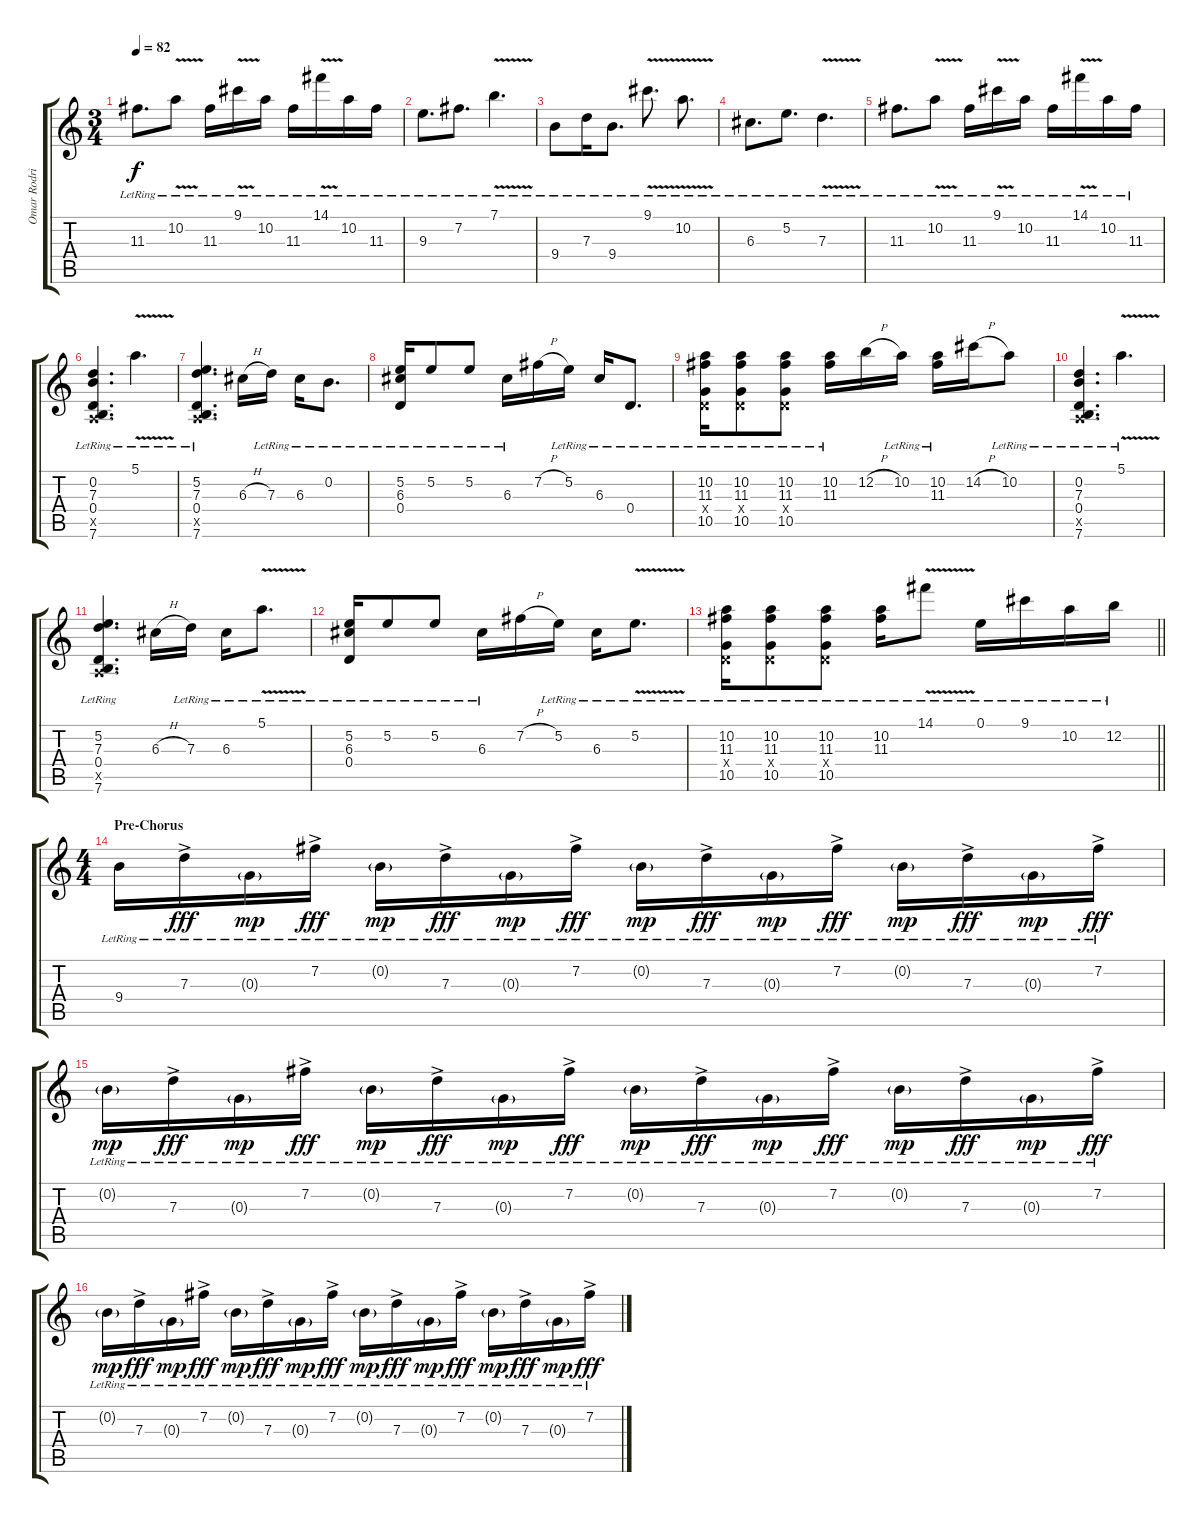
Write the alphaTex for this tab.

\track ("Omar Rodriguez-Lopez - Lead" "Omar Rodri") {instrument distortionguitar}
\staff {score tabs}
\tuning (E4 B3 G3 D3 A2 E2) {hide}
\ts (3 4)
\tempo 82
\clef g2
\ks c
11.3{lr}.8{d dy f} 10.2{v lr}.8 11.3{lr}.16 9.1{v lr}.16 10.2{lr}.16 11.3{lr}.16 14.1{v lr}.16 10.2{lr}.16 11.3{lr}.16 |
9.3{lr}.8{d} 7.2{lr}.8{d} 7.1{v lr}.4{d} |
9.4{lr}.8 7.3{lr}.16 9.4{lr}.8{d} 9.1{v lr}.8{d} 10.2{v lr}.8{d} |
6.3{lr}.8{d} 5.2{lr}.8{d} 7.3{v lr}.4{d} |
11.3{lr}.8{d} 10.2{v lr}.8 11.3{lr}.16 9.1{v lr}.16 10.2{lr}.16 11.3{lr}.16 14.1{v lr}.16 10.2{lr}.16 11.3{lr}.16 |
(0.2{lr} 7.3{lr} 0.4{lr} 0.5{x} 7.6{lr}).4{d} 5.1{v lr}.4{d} |
(5.2{lr} 7.3{lr} 0.4{lr} 0.5{x} 7.6{lr}).4{d} 6.3{h}.16 7.3{lr}.16 6.3{lr}.16 0.2{lr}.8{d} |
(5.2{lr} 6.3{lr} 0.4{lr}).16 5.2{lr}.8 5.2{lr}.8 6.3{lr}.16 7.2{h}.16 5.2{lr}.16 6.3{lr}.16 0.4{lr}.8{d} |
(10.2{lr} 11.3{lr} 0.4{x} 10.5{lr}).16 (10.2{lr} 11.3{lr} 0.4{x} 10.5{lr}).8 (10.2{lr} 11.3{lr} 0.4{x} 10.5{lr}).8 (10.2{lr} 11.3{lr}).16 12.2{h}.16 10.2{lr}.16 (10.2{lr} 11.3{lr}).16 14.2{h}.16 10.2{lr}.8 |
(0.2{lr} 7.3{lr} 0.4{lr} 0.5{x} 7.6{lr}).4{d} 5.1{v lr}.4{d} |
(5.2{lr} 7.3{lr} 0.4{lr} 0.5{x} 7.6{lr}).4{d} 6.3{h}.16 7.3{lr}.16 6.3{lr}.16 5.1{v lr}.8{d} |
(5.2{lr} 6.3{lr} 0.4{lr}).16 5.2{lr}.8 5.2{lr}.8 6.3{lr}.16 7.2{h}.16 5.2{lr}.16 6.3{lr}.16 5.2{v lr}.8{d} |
\barLineRight lightlight
(10.2{lr} 11.3{lr} 0.4{x} 10.5{lr}).16 (10.2{lr} 11.3{lr} 0.4{x} 10.5{lr}).8 (10.2{lr} 11.3{lr} 0.4{x} 10.5{lr}).8 (10.2{lr} 11.3{lr}).16 14.1{v lr}.8 0.1{lr}.16 9.1{lr}.16 10.2{lr}.16 12.2{lr}.16 |
\ts (4 4)
\section ("" "Pre-Chorus")
9.4{lr}.16 7.3{ac lr}.16{dy fff} 0.3{g lr}.16{dy mp} 7.2{ac lr}.16{dy fff} 0.2{g lr}.16{dy mp} 7.3{ac lr}.16{dy fff} 0.3{g lr}.16{dy mp} 7.2{ac lr}.16{dy fff} 0.2{g lr}.16{dy mp} 7.3{ac lr}.16{dy fff} 0.3{g lr}.16{dy mp} 7.2{ac lr}.16{dy fff} 0.2{g lr}.16{dy mp} 7.3{ac lr}.16{dy fff} 0.3{g lr}.16{dy mp} 7.2{ac lr}.16{dy fff} |
0.2{g lr}.16{dy mp} 7.3{ac lr}.16{dy fff} 0.3{g lr}.16{dy mp} 7.2{ac lr}.16{dy fff} 0.2{g lr}.16{dy mp} 7.3{ac lr}.16{dy fff} 0.3{g lr}.16{dy mp} 7.2{ac lr}.16{dy fff} 0.2{g lr}.16{dy mp} 7.3{ac lr}.16{dy fff} 0.3{g lr}.16{dy mp} 7.2{ac lr}.16{dy fff} 0.2{g lr}.16{dy mp} 7.3{ac lr}.16{dy fff} 0.3{g lr}.16{dy mp} 7.2{ac lr}.16{dy fff} |
0.2{g lr}.16{dy mp} 7.3{ac lr}.16{dy fff} 0.3{g lr}.16{dy mp} 7.2{ac lr}.16{dy fff} 0.2{g lr}.16{dy mp} 7.3{ac lr}.16{dy fff} 0.3{g lr}.16{dy mp} 7.2{ac lr}.16{dy fff} 0.2{g lr}.16{dy mp} 7.3{ac lr}.16{dy fff} 0.3{g lr}.16{dy mp} 7.2{ac lr}.16{dy fff} 0.2{g lr}.16{dy mp} 7.3{ac lr}.16{dy fff} 0.3{g lr}.16{dy mp} 7.2{ac lr}.16{dy fff}
